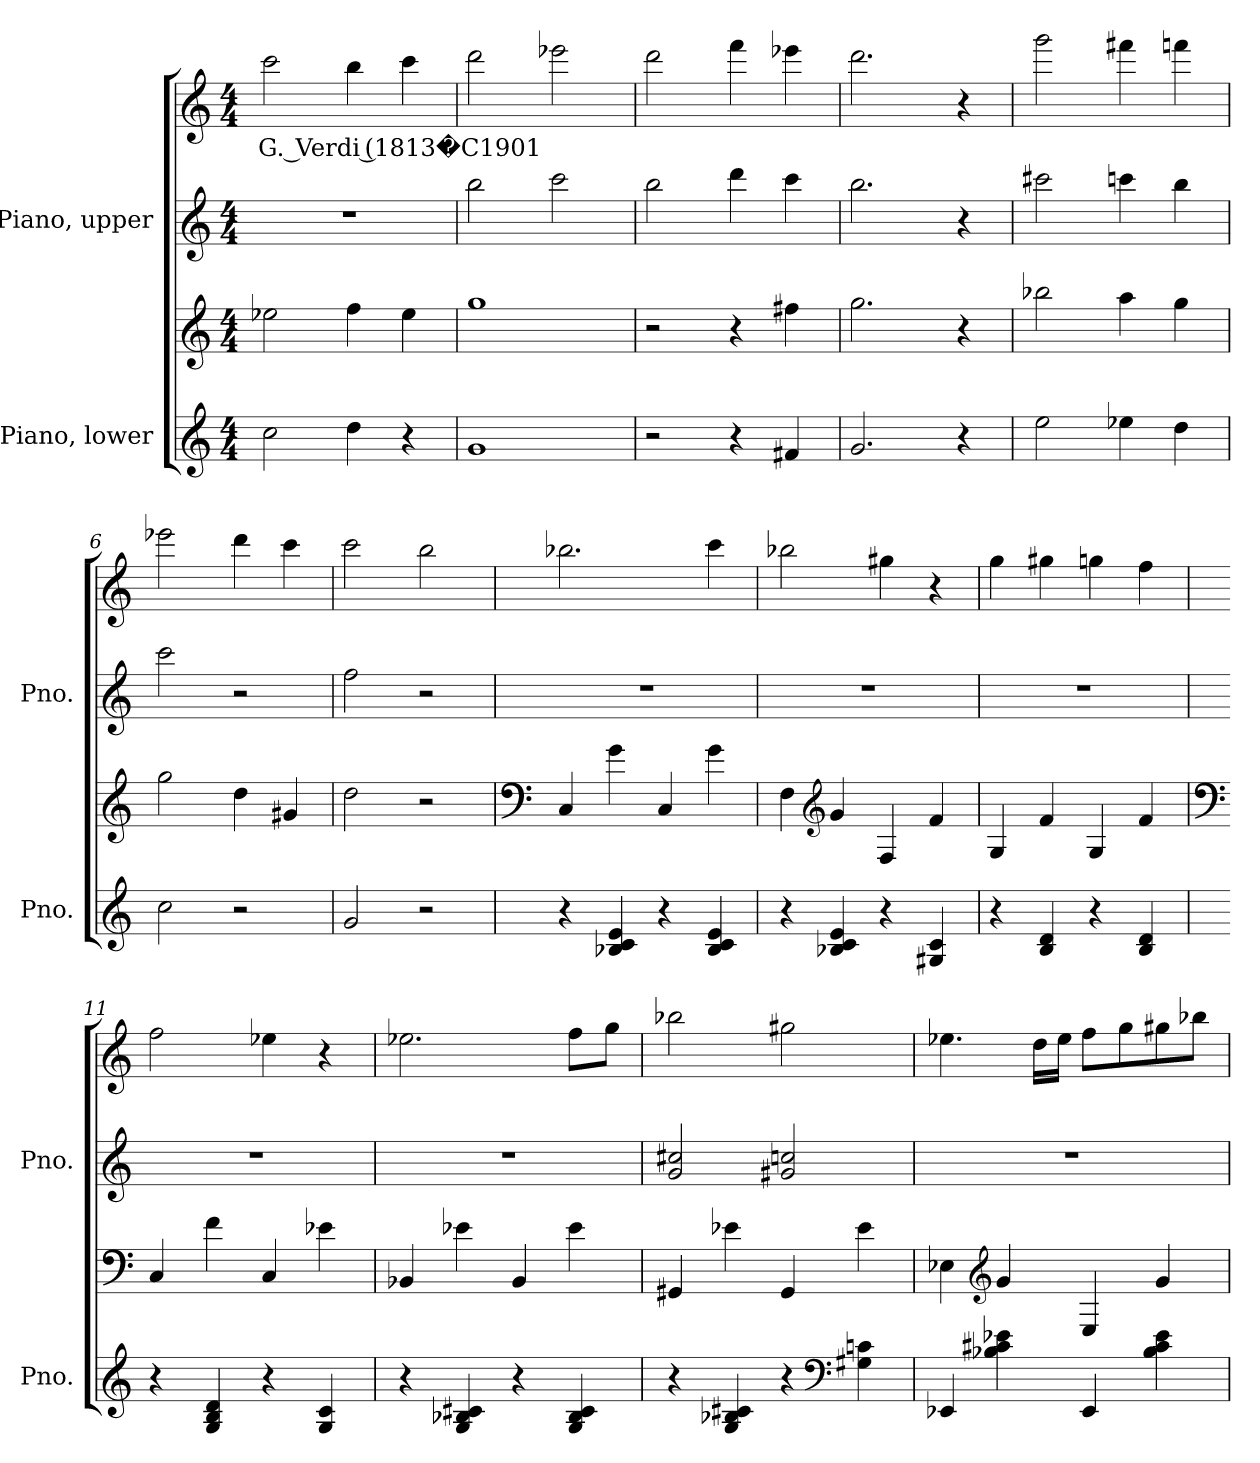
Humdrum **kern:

**kern	**kern	**kern	**kern	**text
*part2	*part2	*part1	*part1	*part1
*staff4	*staff3	*staff2	*staff1	*staff1
*I"Piano, lower	*	*I"Piano, upper	*	*
*I'Pno.	*	*I'Pno.	*	*
*clefG2	*clefG2	*clefG2	*clefG2	*
*k[]	*k[]	*k[]	*k[]	*
*M4/4	*M4/4	*M4/4	*M4/4	*
*MM60	*MM60	*MM60	*MM60	*
=1	=1	=1	=1	=1
!	!	!	!	!LO:LY:b
2cc\	2ee-X\	1r	2ccc\	G. Verdi (1813�C1901
4dd\	4ff\	.	4bb\	.
4r	4ee-\	.	4ccc\	.
=2	=2	=2	=2	=2
1g	1gg	2bb\	2ddd\	.
.	.	2ccc\	2eee-X\	.
=3	=3	=3	=3	=3
2r	2r	2bb\	2ddd\	.
4r	4r	4ddd\	4fff\	.
4f#X/	4ff#X\	4ccc\	4eee-X\	.
=4	=4	=4	=4	=4
2.g/	2.gg\	2.bb\	2.ddd\	.
4r	4r	4r	4r	.
=5	=5	=5	=5	=5
2ee\	2bb-X\	2ccc#X\	2ggg\	.
4ee-X\	4aa\	4cccn\	4fff#X\	.
4dd\	4gg\	4bb\	4fffn\	.
!!LO:LB:g=z
=6	=6	=6	=6	=6
2cc\	2gg\	2ccc\	2eee-X\	.
2r	4dd\	2r	4ddd\	.
.	4g#X/	.	4ccc\	.
=7	=7	=7	=7	=7
2g/	2dd\	2ff\	2ccc\	.
2r	2r	2r	2bb\	.
=8	=8	=8	=8	=8
*	*clefF4	*	*	*
4r	4C/	1r	2.bb-X\	.
4B-X/ 4c/ 4e/	4g\	.	.	.
4r	4C/	.	.	.
4B-/ 4c/ 4e/	4g\	.	4ccc\	.
=9	=9	=9	=9	=9
4r	4F\	1r	2bb-X\	.
*	*clefG2	*	*	*
4B-X/ 4c/ 4e/	4g/	.	.	.
4r	4F/	.	4gg#X\	.
4G#X/ 4c/	4f/	.	4r	.
=10	=10	=10	=10	=10
4r	4G/	1r	4gg\	.
4B/ 4d/	4f/	.	4gg#X\	.
4r	4G/	.	4ggn\	.
4B/ 4d/	4f/	.	4ff\	.
=11	=11	=11	=11	=11
*	*clefF4	*	*	*
4r	4C/	1r	2ff\	.
4G/ 4B/ 4d/	4f\	.	.	.
4r	4C/	.	4ee-X\	.
4G/ 4c/	4e-X\	.	4r	.
!!LO:LB:g=z
=12	=12	=12	=12	=12
4r	4BB-X/	1r	2.ee-X\	.
4G/ 4B-X/ 4c#X/	4e-X\	.	.	.
4r	4BB-/	.	.	.
4G/ 4B-/ 4c#/	4e-\	.	8ff\L	.
.	.	.	8gg\J	.
=13	=13	=13	=13	=13
4r	4GG#X/	2g/ 2cc#X/	2bb-X\	.
4G/ 4B-X/ 4c#X/	4e-X\	.	.	.
4r	4GG#/	2g#X/ 2ccn/	2gg#X\	.
*clefF4	*	*	*	*
4G#X\ 4cn\	4e-\	.	.	.
=14	=14	=14	=14	=14
4EE-X/	4E-X\	1r	4.ee-X\	.
*	*clefG2	*	*	*
4B-X\ 4c#X\ 4e-X\	4g/	.	.	.
.	.	.	16dd\LL	.
.	.	.	16ee-\JJ	.
4EE-/	4E-/	.	8ff\L	.
.	.	.	8gg\	.
4B-\ 4c#\ 4e-\	4g/	.	8gg#X\	.
.	.	.	8bb-X\J	.
=	=	=	=	=
*-	*-	*-	*-	*-
